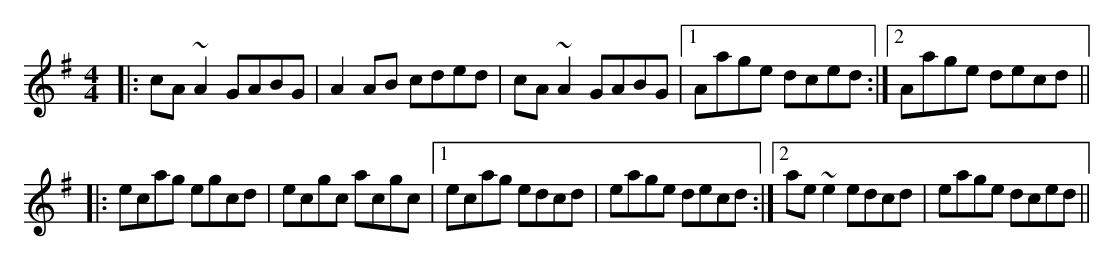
X:1
M:4/4
K:Ador
|:cA~A2 GABG|A2AB cded|cA~A2 GABG|1 Aage dced:|2 Aage decd||
|:ecag egcd|ecgc acgc|1 ecag edcd|eage decd:|2 ae~e2 edcd|eage dced||
